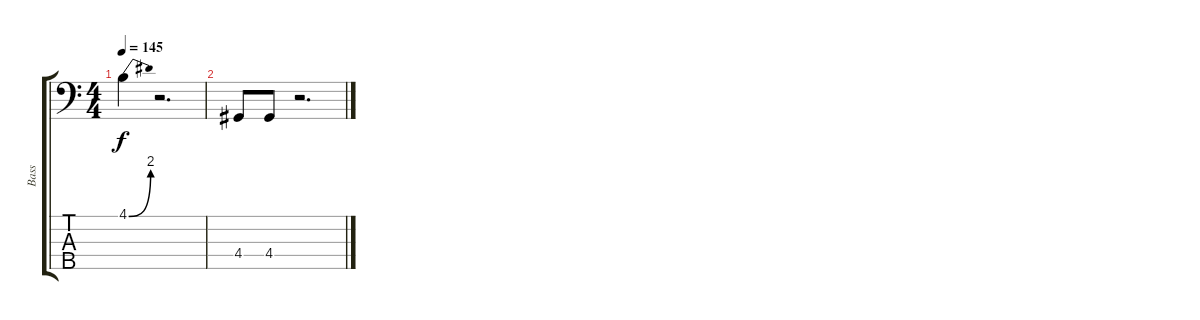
\track ("Bass" "Bass") {instrument electricbassfinger}
\staff {score tabs}
\tuning (G2 D2 A1 E1 B0) {hide}
\ts (4 4)
\tempo 145
\clef f4
\ks c
4.1{be (bend 0 0 60 8)}.4{dy f} r.2{d} |
4.4.8 4.4.8 r.2{d}
